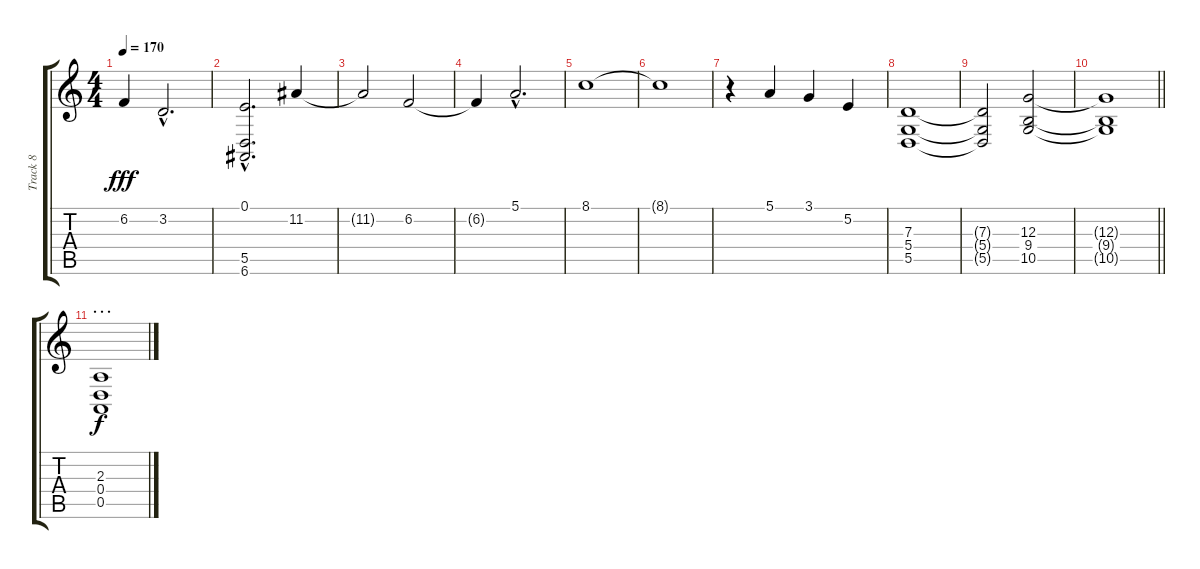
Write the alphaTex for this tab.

\track ("Track 8" "Track 8") {instrument acousticgrandpiano}
\staff {score tabs}
\tuning (E4 B3 G3 D3 A2 E2) {hide}
\ts (4 4)
\tempo 170
\clef g2
\ks c
6.2{t}.4{dy fff} 3.2{hac}.2{d} |
(0.1{hac t} 5.5{hac} 6.6{hac}).2{d} 11.2.4 |
11.2{t}.2 6.2.2 |
6.2{t}.4 5.1{hac}.2{d} |
8.1.1 |
8.1{t}.1 |
r.4 5.1.4 3.1.4 5.2.4 |
(7.3 5.4 5.5).1 |
(7.3{t} 5.4{t} 5.5{t}).2 (12.3 9.4 10.5).2 |
\barLineRight lightlight
(12.3{t} 9.4{t} 10.5{t}).1 |
\section ("" ". . .")
(2.3 0.4 0.5).1{dy f}
